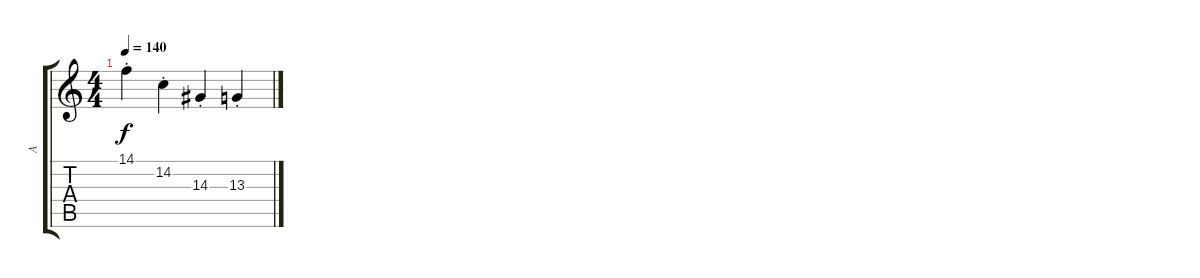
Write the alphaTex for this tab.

\track ("A" "A") {instrument violin}
\staff {score tabs}
\tuning (Eb4 Bb3 Gb3 Db3 Ab2 Db2) {hide}
\ts (4 4)
\tempo 140
\clef g2
\ks c
14.1{st}.4{dy f} 14.2{st}.4 14.3{st}.4 13.3{st}.4
